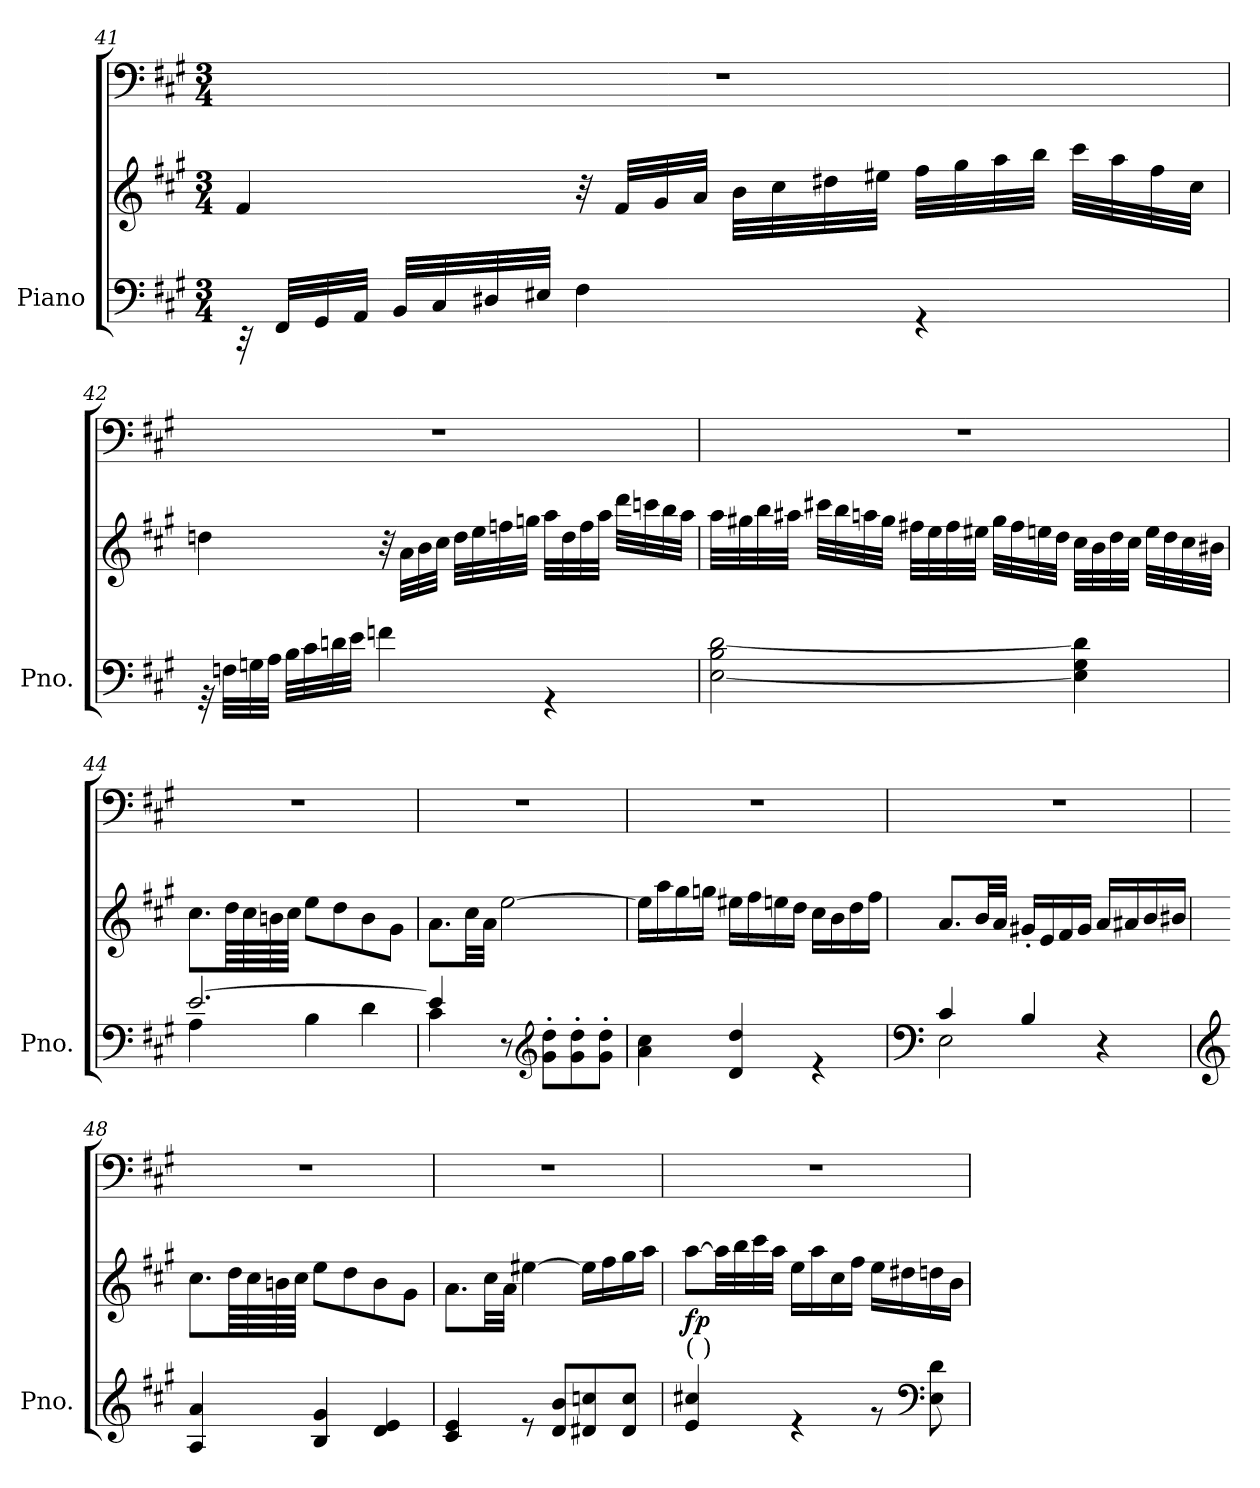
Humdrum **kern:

**kern	**kern	**kern	**dynam
*part1	*part1	*part1	*part1
*staff3	*staff2	*staff1	*staff1/2/3
*I"Piano	*	*	*
*I'Pno.	*	*	*
!!LO:LB:g=z
*clefF4	*clefG2	*clefF4	*
*k[f#c#g#]	*k[f#c#g#]	*k[f#c#g#]	*
*M3/4	*M3/4	*M3/4	*
=41	=41	=41	=41
*^	*	*	*
2.ryy	32r	4f#/	2.r	.
.	32FF#/LLL	.	.	.
.	32GG#/	.	.	.
.	32AA/JJJ	.	.	.
.	32BB/LLL	.	.	.
.	32C#/	.	.	.
.	32D#X/	.	.	.
.	32E#X/JJJ	.	.	.
.	4F#\	32r	.	.
.	.	32f#/LLL	.	.
.	.	32g#/	.	.
.	.	32a/JJJ	.	.
.	.	32b\LLL	.	.
.	.	32cc#\	.	.
.	.	32dd#X\	.	.
.	.	32ee#X\JJJ	.	.
.	4r	32ff#\LLL	.	.
.	.	32gg#\	.	.
.	.	32aa\	.	.
.	.	32bb\JJJ	.	.
.	.	32ccc#\LLL	.	.
.	.	32aa\	.	.
.	.	32ff#\	.	.
.	.	32cc#\JJJ	.	.
!!LO:LB:g=z
=42	=42	=42	=42	=42
2.ryy	32r	4ddn\	2.r	.
.	32Fn\LLL	.	.	.
.	32Gn\	.	.	.
.	32A\JJJ	.	.	.
.	32B\LLL	.	.	.
.	32c#\	.	.	.
.	32dn\	.	.	.
.	32e\JJJ	.	.	.
.	4fn\	32r	.	.
.	.	32a\LLL	.	.
.	.	32b\	.	.
.	.	32cc#\JJJ	.	.
.	.	32dd\LLL	.	.
.	.	32ee\	.	.
.	.	32ffn\	.	.
.	.	32ggn\JJJ	.	.
.	4r	32aa\LLL	.	.
.	.	32dd\	.	.
.	.	32ff\	.	.
.	.	32aa\JJJ	.	.
.	.	32ddd\LLL	.	.
.	.	32cccn\	.	.
.	.	32bb\	.	.
.	.	32aa\JJJ	.	.
!!LO:LB:g=z
=43	=43	=43	=43	=43
2.ryy	[2E\ 2B\ [2d\	32aa\LLL	2.r	.
.	.	32gg#X\	.	.
.	.	32bb\	.	.
.	.	32aa#X\JJJ	.	.
.	.	32ccc#X\LLL	.	.
.	.	32bb\	.	.
.	.	32aan\	.	.
.	.	32gg#\JJJ	.	.
.	.	32ff#X\LLL	.	.
.	.	32ee\	.	.
.	.	32ff#\	.	.
.	.	32ee#X\JJJ	.	.
.	.	32gg#\LLL	.	.
.	.	32ff#\	.	.
.	.	32een\	.	.
.	.	32dd\JJJ	.	.
.	4E\] 4G#\ 4d\]	32cc#\LLL	.	.
.	.	32b\	.	.
.	.	32dd\	.	.
.	.	32cc#\JJJ	.	.
.	.	32ee\LLL	.	.
.	.	32dd\	.	.
.	.	32cc#\	.	.
.	.	32b#X\JJJ	.	.
!!LO:PB:g=z
=44	=44	=44	=44	=44
[2.e/	4A\	8.cc#\L	2.r	.
.	.	64dd\LLL	.	.
.	.	64cc#\	.	.
.	.	64bn\	.	.
.	.	64cc#\JJJJ	.	.
.	4B\	8ee\L	.	.
.	.	8dd\	.	.
.	4d\	8b\	.	.
.	.	8g#\J	.	.
=45	=45	=45	=45	=45
4c#\	4e/]	8.a\L	2.r	.
.	.	32cc#\LL	.	.
.	.	32a\JJJ	.	.
2ryy	8r	[2ee\	.	.
*clefG2	*	*	*	*
.	8g#\' 8dd\'L	.	.	.
.	8g#\' 8dd\'	.	.	.
.	8g#\' 8dd\'J	.	.	.
=46	=46	=46	=46	=46
2.ryy	4a\ 4cc#\	16ee\LL]	2.r	.
.	.	16aa\	.	.
.	.	16gg#\	.	.
.	.	16ggn\JJ	.	.
.	4d/ 4dd/	16ee#X\LL	.	.
.	.	16ff#\	.	.
.	.	16een\	.	.
.	.	16dd\JJ	.	.
.	4r	16cc#\LL	.	.
.	.	16b\	.	.
.	.	16dd\	.	.
.	.	16ff#\JJ	.	.
=47	=47	=47	=47	=47
*clefF4	*	*	*	*
2E\	4c#/	8.a/L	2.r	.
.	.	32b/LL	.	.
.	.	32a/JJJ	.	.
.	4B/	16g#X'/LL	.	.
.	.	16e/	.	.
.	.	16f#/	.	.
.	.	16g#/JJ	.	.
4ryy	4r	16a/LL	.	.
.	.	16a#X/	.	.
.	.	16b/	.	.
.	.	16b#X/JJ	.	.
!!LO:PB:g=z
=48	=48	=48	=48	=48
*clefG2	*	*	*	*
2.ryy	4A/ 4a/	8.cc#\L	2.r	.
.	.	64dd\LLL	.	.
.	.	64cc#\	.	.
.	.	64bni\	.	.
.	.	64cc#\JJJJ	.	.
.	4B/ 4g#/	8ee\L	.	.
.	.	8dd\	.	.
.	4d/ 4e/	8b\	.	.
.	.	8g#\J	.	.
=49	=49	=49	=49	=49
2.ryy	4c#/<> 4e/<>	8.a\L	2.r	.
.	.	32cc#\LL	.	.
.	.	32a\JJJ	.	.
.	8r	[4ee#X\	.	.
.	8d/ 8b/L	.	.	.
.	8d#X/ 8ccn/	16ee#\LL]	.	.
.	.	16ff#\	.	.
.	8d#/ 8cc/J	16gg#\	.	.
.	.	16aa\JJ	.	.
=50	=50	=50	=50	=50
!	!	!LO:TX:b:t=(   )	!	!
!	!	!	!	!LO:DY:b=2
2.ryy	4e/ 4cc#X/	[8aa\L	2.r	fp
.	.	32aa\LL]	.	.
.	.	32bb\	.	.
.	.	32ccc#\	.	.
.	.	32aa\JJJ	.	.
.	4r	16ee\LL	.	.
.	.	16aa\	.	.
.	.	16cc#\	.	.
.	.	16ff#\JJ	.	.
.	8r	16ee\LL	.	.
.	.	16dd#X\	.	.
*clefF4	*	*	*	*
.	8E\ 8d\	16ddn\	.	.
.	.	16b\JJ	.	.
*v	*v	*	*	*
=	=	=	=
*-	*-	*-	*-
